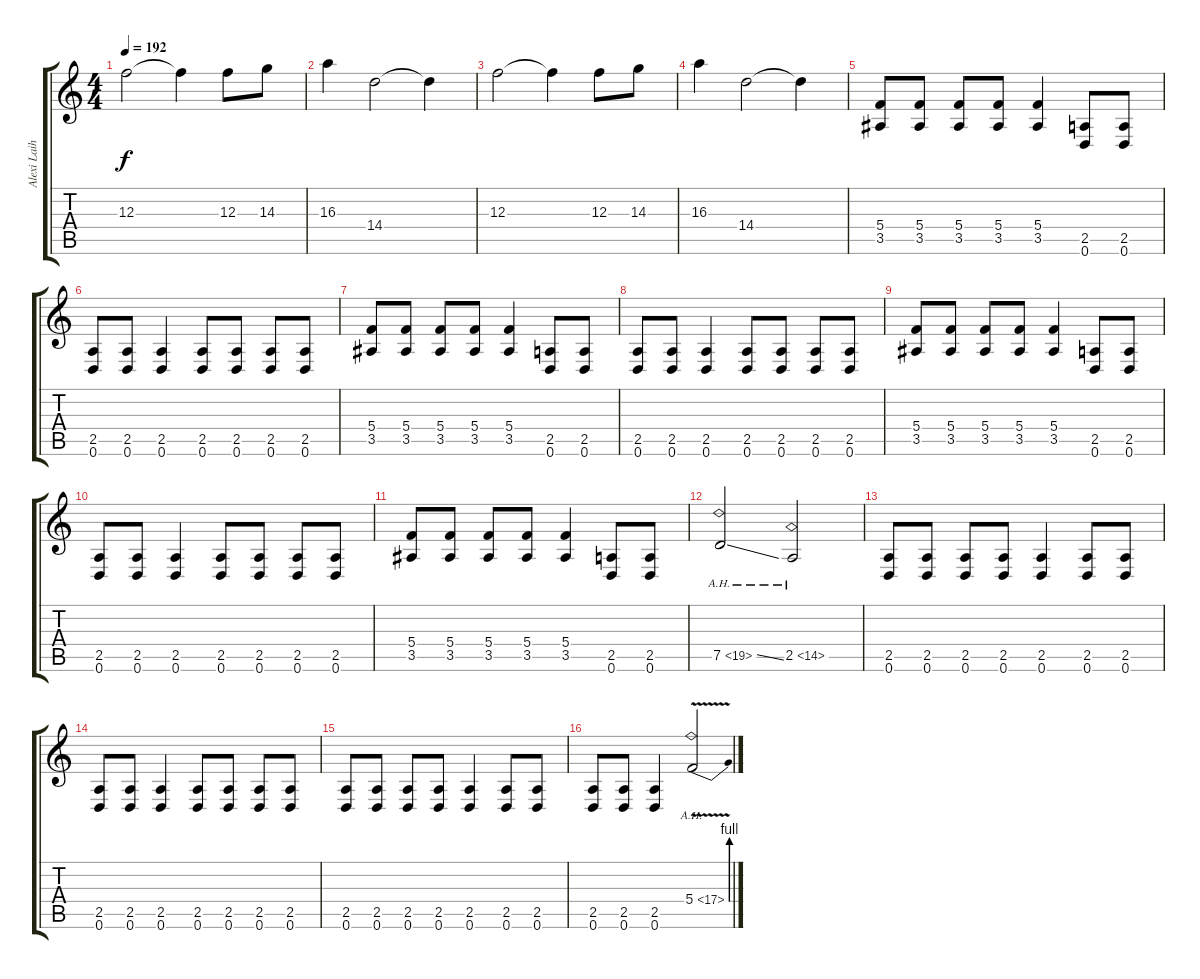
\track ("Alexi Laiho" "Alexi Laih") {instrument distortionguitar}
\staff {score tabs}
\tuning (D4 A3 F3 C3 G2 D2) {hide}
\ts (4 4)
\tempo 192
\clef g2
\ks c
12.3.2{dy f} 12.3{t}.4 12.3.8 14.3.8 |
16.3.4 14.4.2 14.4{t}.4 |
12.3.2 12.3{t}.4 12.3.8 14.3.8 |
16.3.4 14.4.2 14.4{t}.4 |
(5.4 3.5).8 (5.4 3.5).8 (5.4 3.5).8 (5.4 3.5).8 (5.4 3.5).4 (2.5 0.6).8 (2.5 0.6).8 |
(2.5 0.6).8 (2.5 0.6).8 (2.5 0.6).4 (2.5 0.6).8 (2.5 0.6).8 (2.5 0.6).8 (2.5 0.6).8 |
(5.4 3.5).8 (5.4 3.5).8 (5.4 3.5).8 (5.4 3.5).8 (5.4 3.5).4 (2.5 0.6).8 (2.5 0.6).8 |
(2.5 0.6).8 (2.5 0.6).8 (2.5 0.6).4 (2.5 0.6).8 (2.5 0.6).8 (2.5 0.6).8 (2.5 0.6).8 |
(5.4 3.5).8 (5.4 3.5).8 (5.4 3.5).8 (5.4 3.5).8 (5.4 3.5).4 (2.5 0.6).8 (2.5 0.6).8 |
(2.5 0.6).8 (2.5 0.6).8 (2.5 0.6).4 (2.5 0.6).8 (2.5 0.6).8 (2.5 0.6).8 (2.5 0.6).8 |
(5.4 3.5).8 (5.4 3.5).8 (5.4 3.5).8 (5.4 3.5).8 (5.4 3.5).4 (2.5 0.6).8 (2.5 0.6).8 |
7.5{ah 12 ss}.2 2.5{ah 12}.2 |
(2.5 0.6).8 (2.5 0.6).8 (2.5 0.6).8 (2.5 0.6).8 (2.5 0.6).4 (2.5 0.6).8 (2.5 0.6).8 |
(2.5 0.6).8 (2.5 0.6).8 (2.5 0.6).4 (2.5 0.6).8 (2.5 0.6).8 (2.5 0.6).8 (2.5 0.6).8 |
(2.5 0.6).8 (2.5 0.6).8 (2.5 0.6).8 (2.5 0.6).8 (2.5 0.6).4 (2.5 0.6).8 (2.5 0.6).8 |
(2.5 0.6).8 (2.5 0.6).8 (2.5 0.6).4 5.4{be (bend 0 0 60 4) ah 12 v}.2
